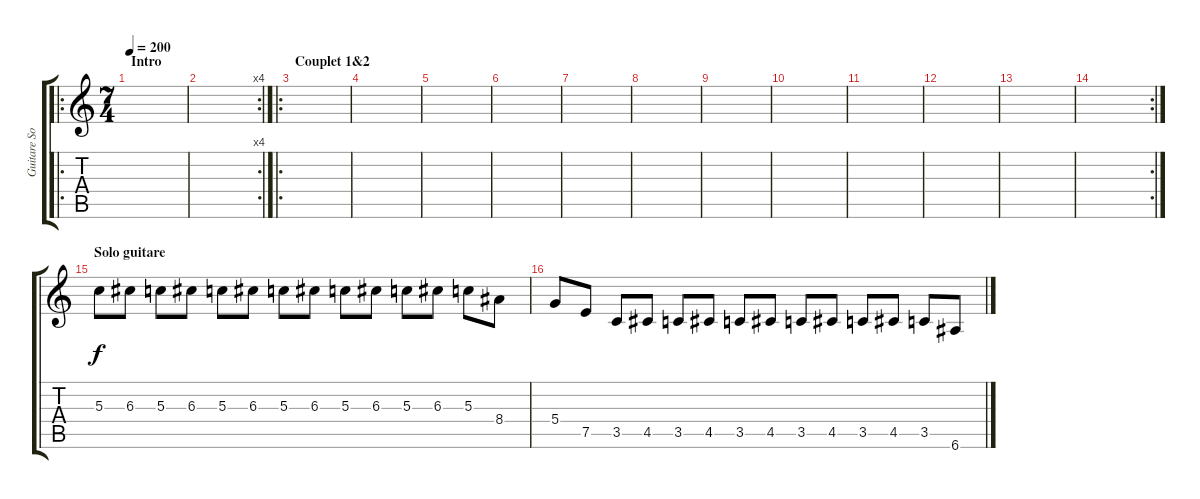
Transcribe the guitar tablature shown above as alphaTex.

\track ("Guitare Solo" "Guitare So") {instrument overdrivenguitar}
\staff {score tabs}
\tuning (E4 B3 G3 D3 A2 E2) {hide}
\ro
\ts (7 4)
\section ("" "Intro")
\tempo 200
\clef g2
\ks c
|
\rc 4
|
\ro
\section ("" "Couplet 1&2")
|
|
|
|
|
|
|
|
|
|
|
\rc 2
|
\section ("" "Solo guitare")
5.3.8 6.3.8 5.3.8 6.3.8 5.3.8 6.3.8 5.3.8 6.3.8 5.3.8 6.3.8 5.3.8 6.3.8 5.3.8 8.4.8 |
5.4.8 7.5.8 3.5.8 4.5.8 3.5.8 4.5.8 3.5.8 4.5.8 3.5.8 4.5.8 3.5.8 4.5.8 3.5.8 6.6.8
